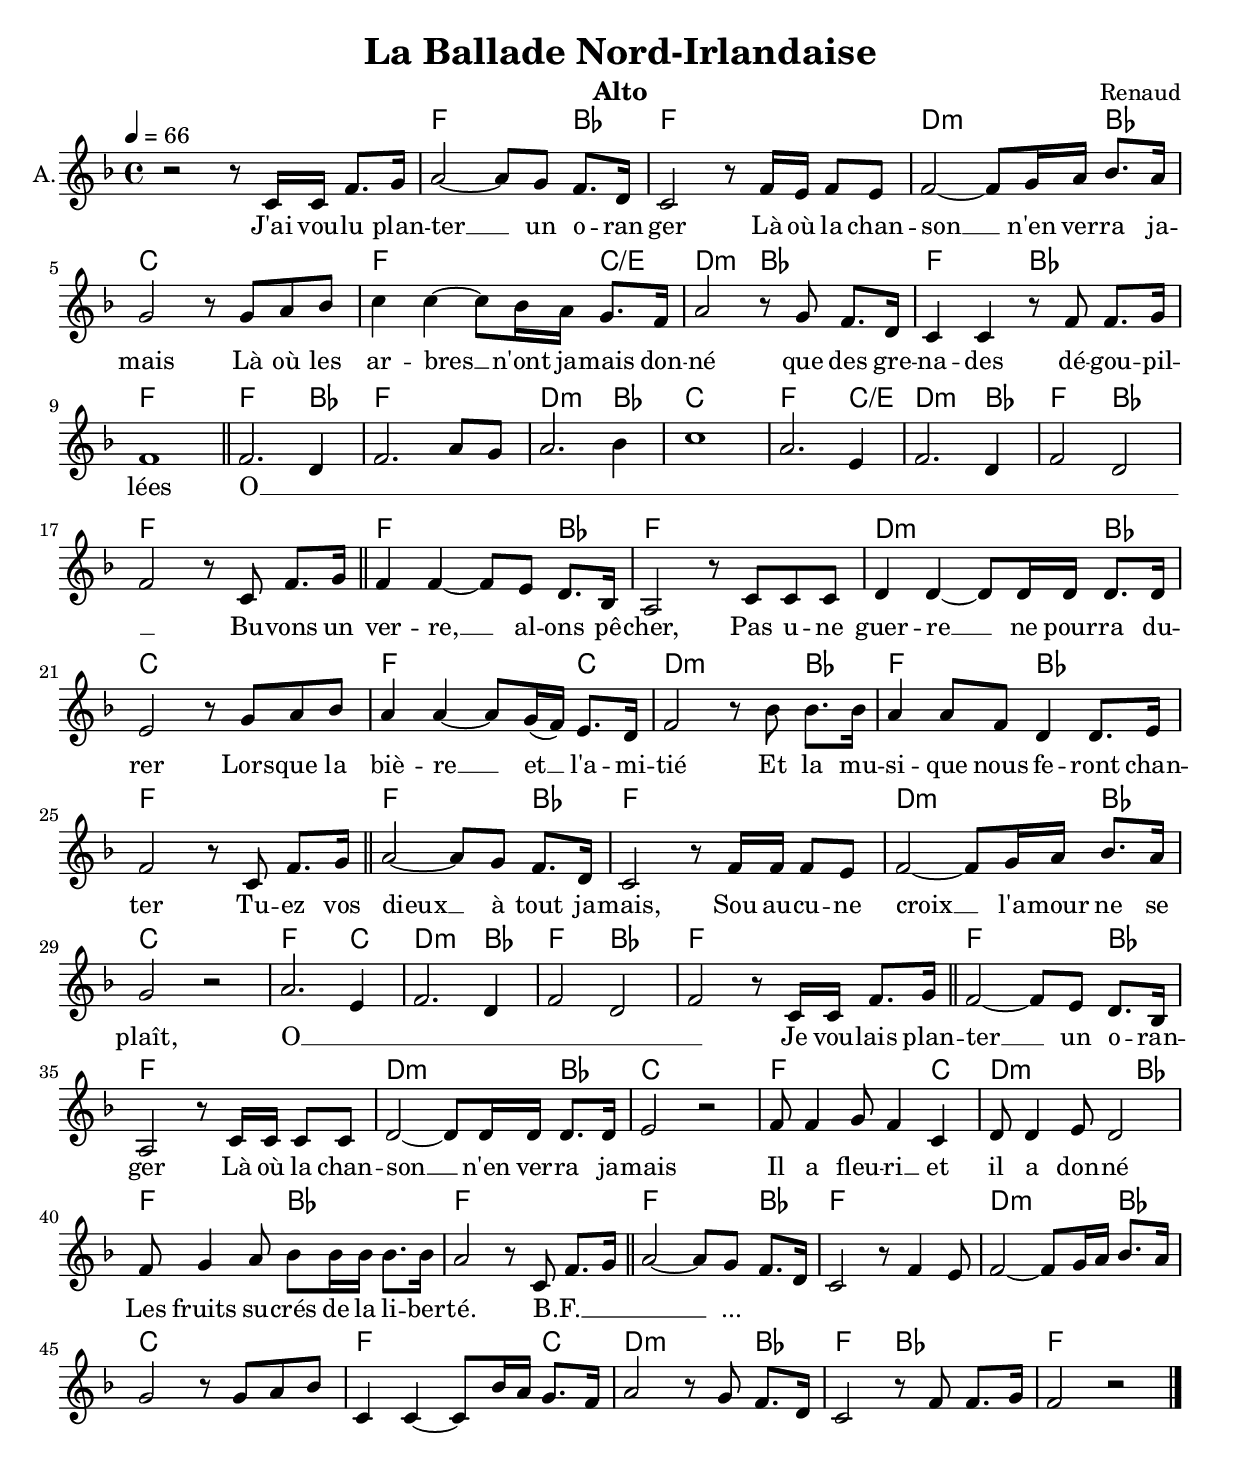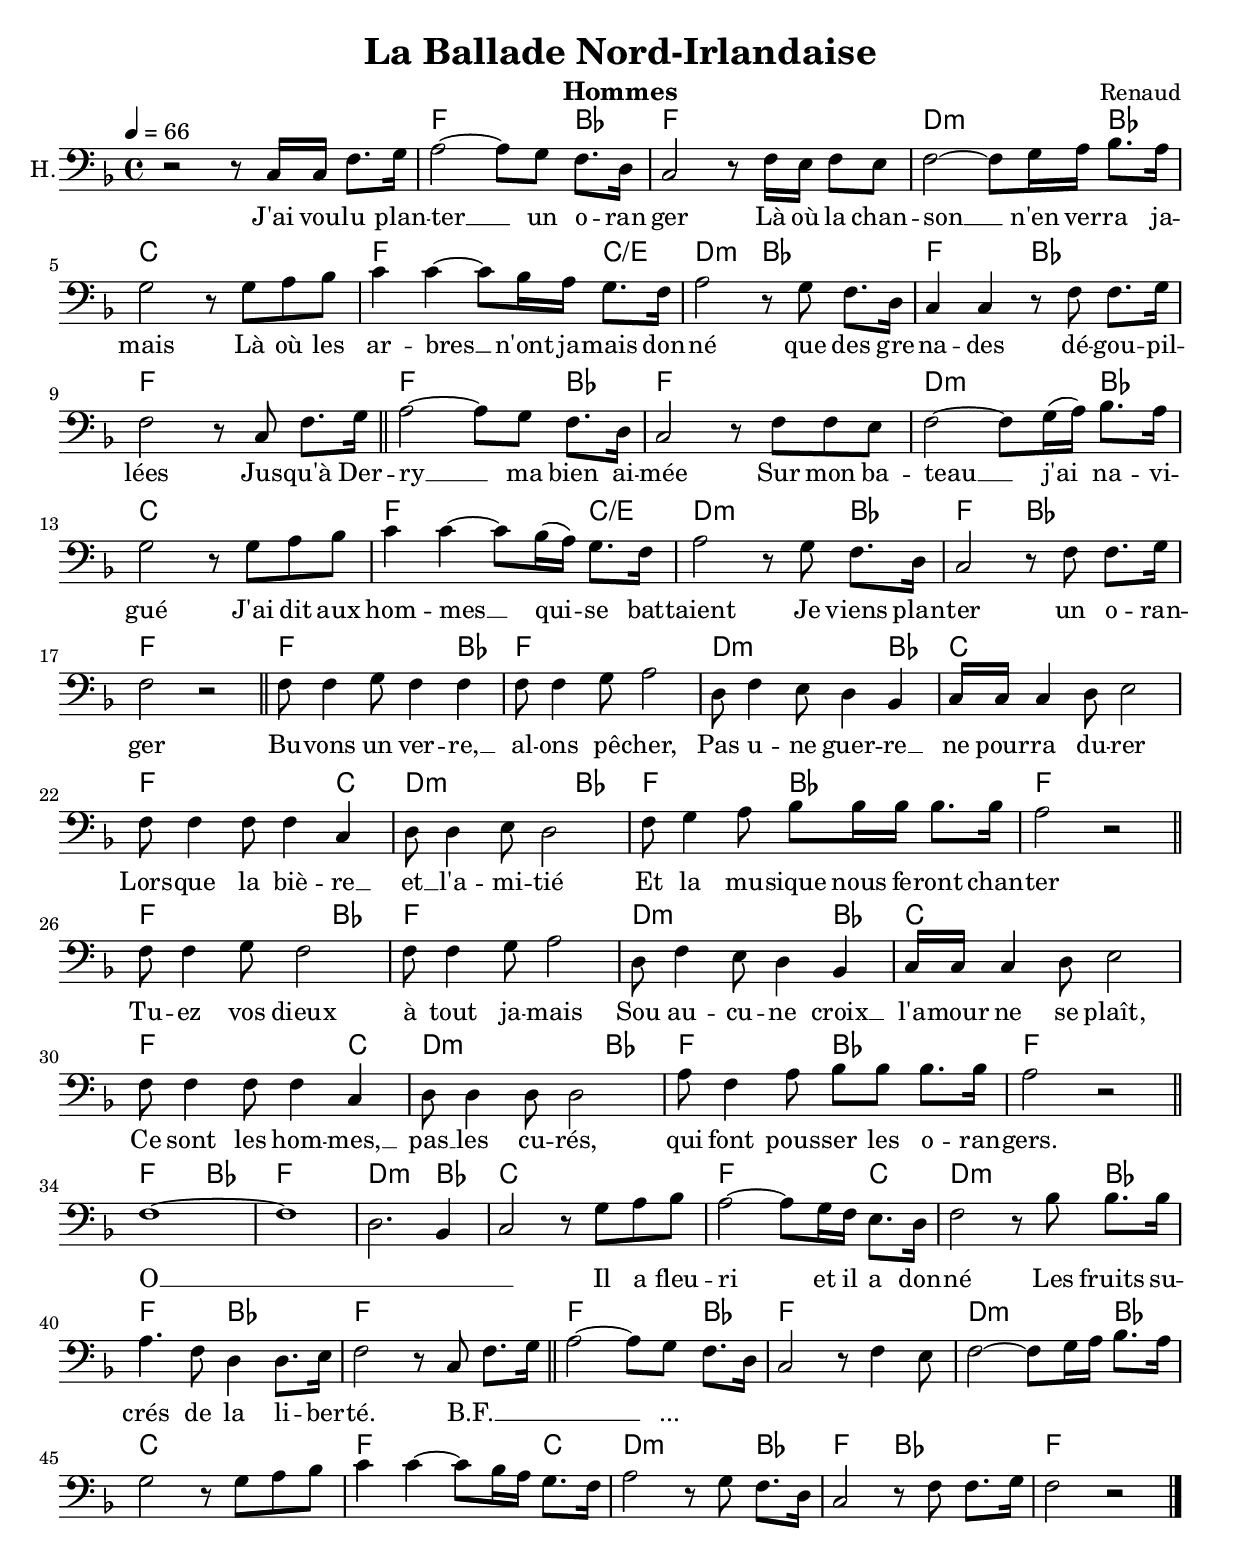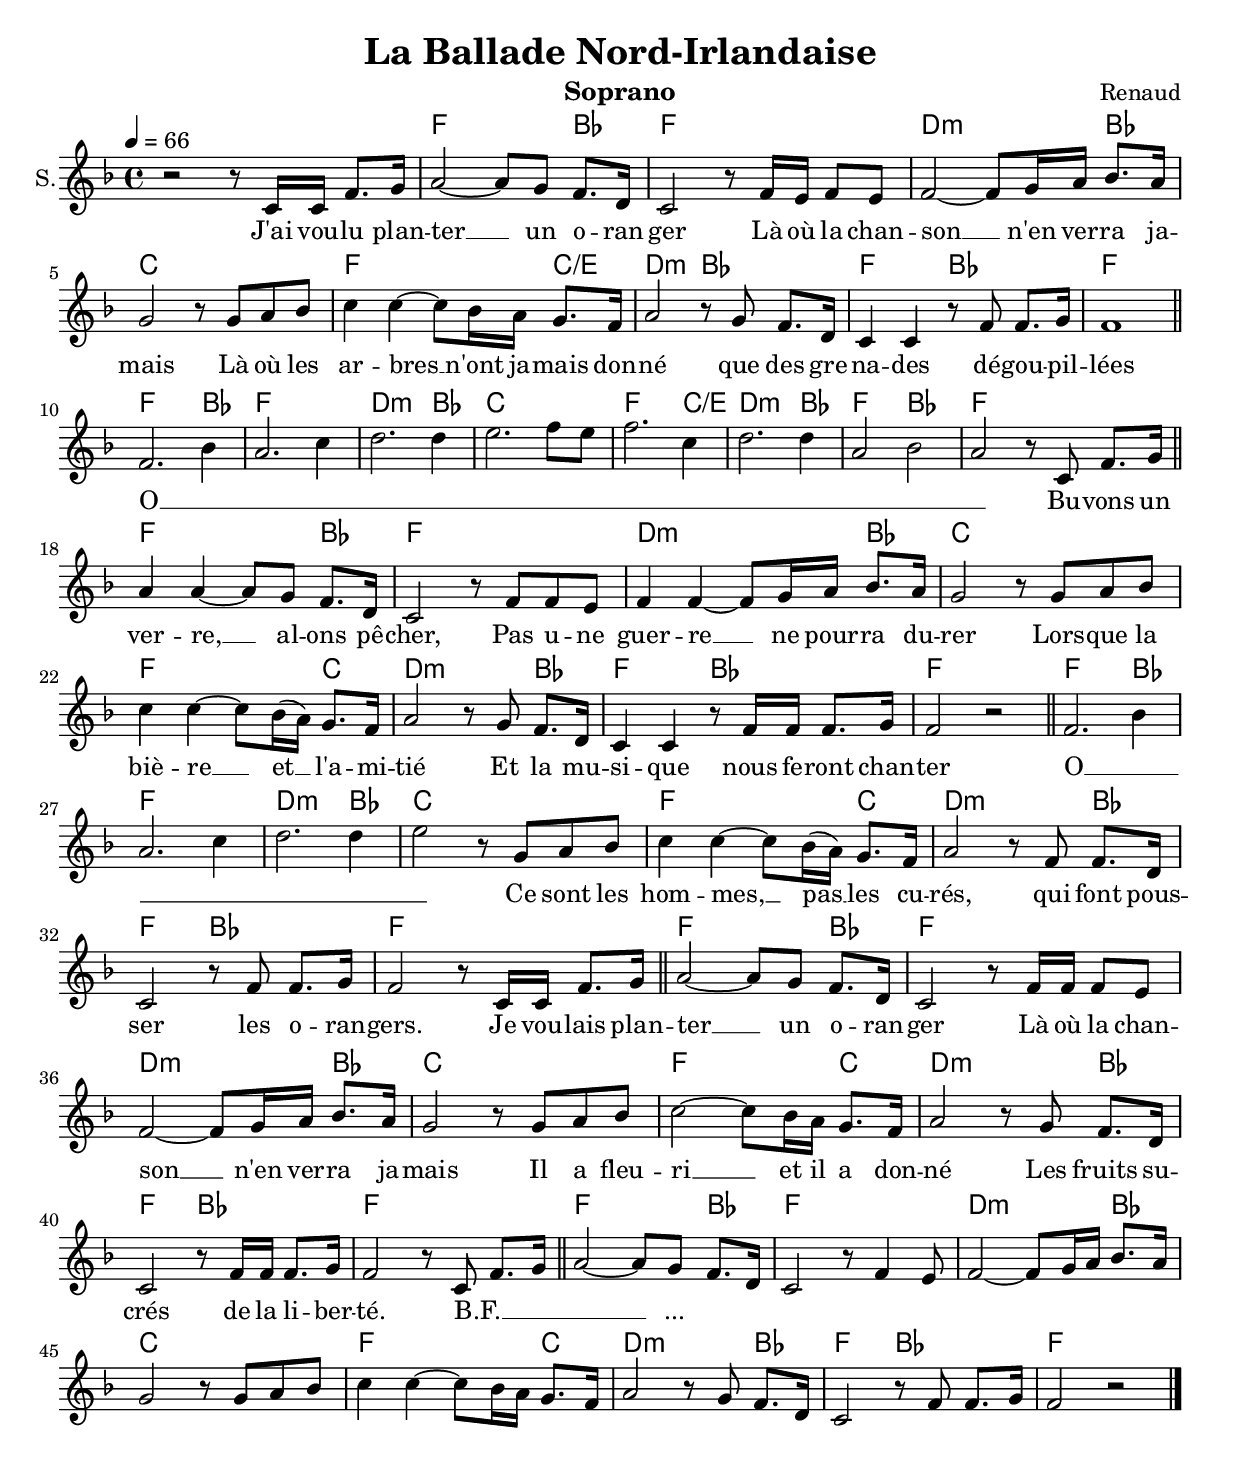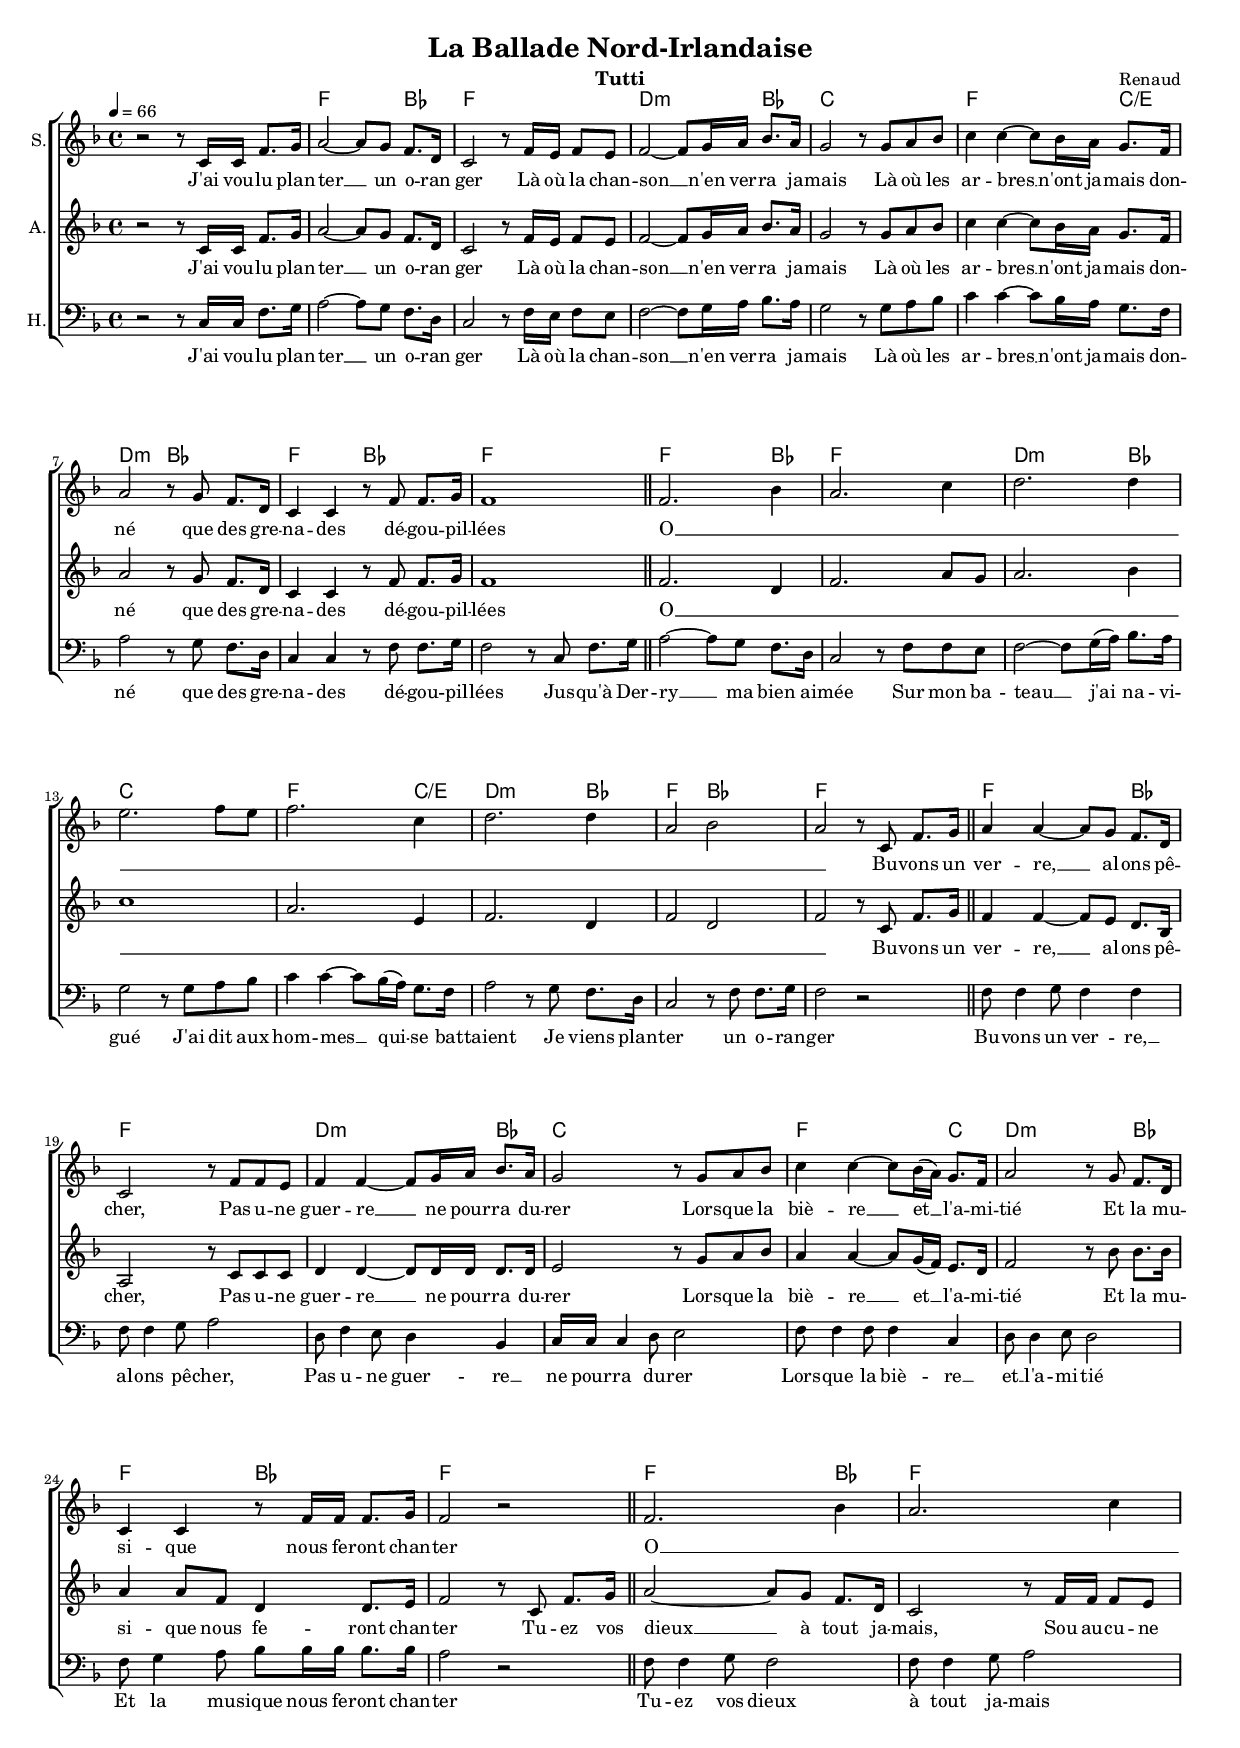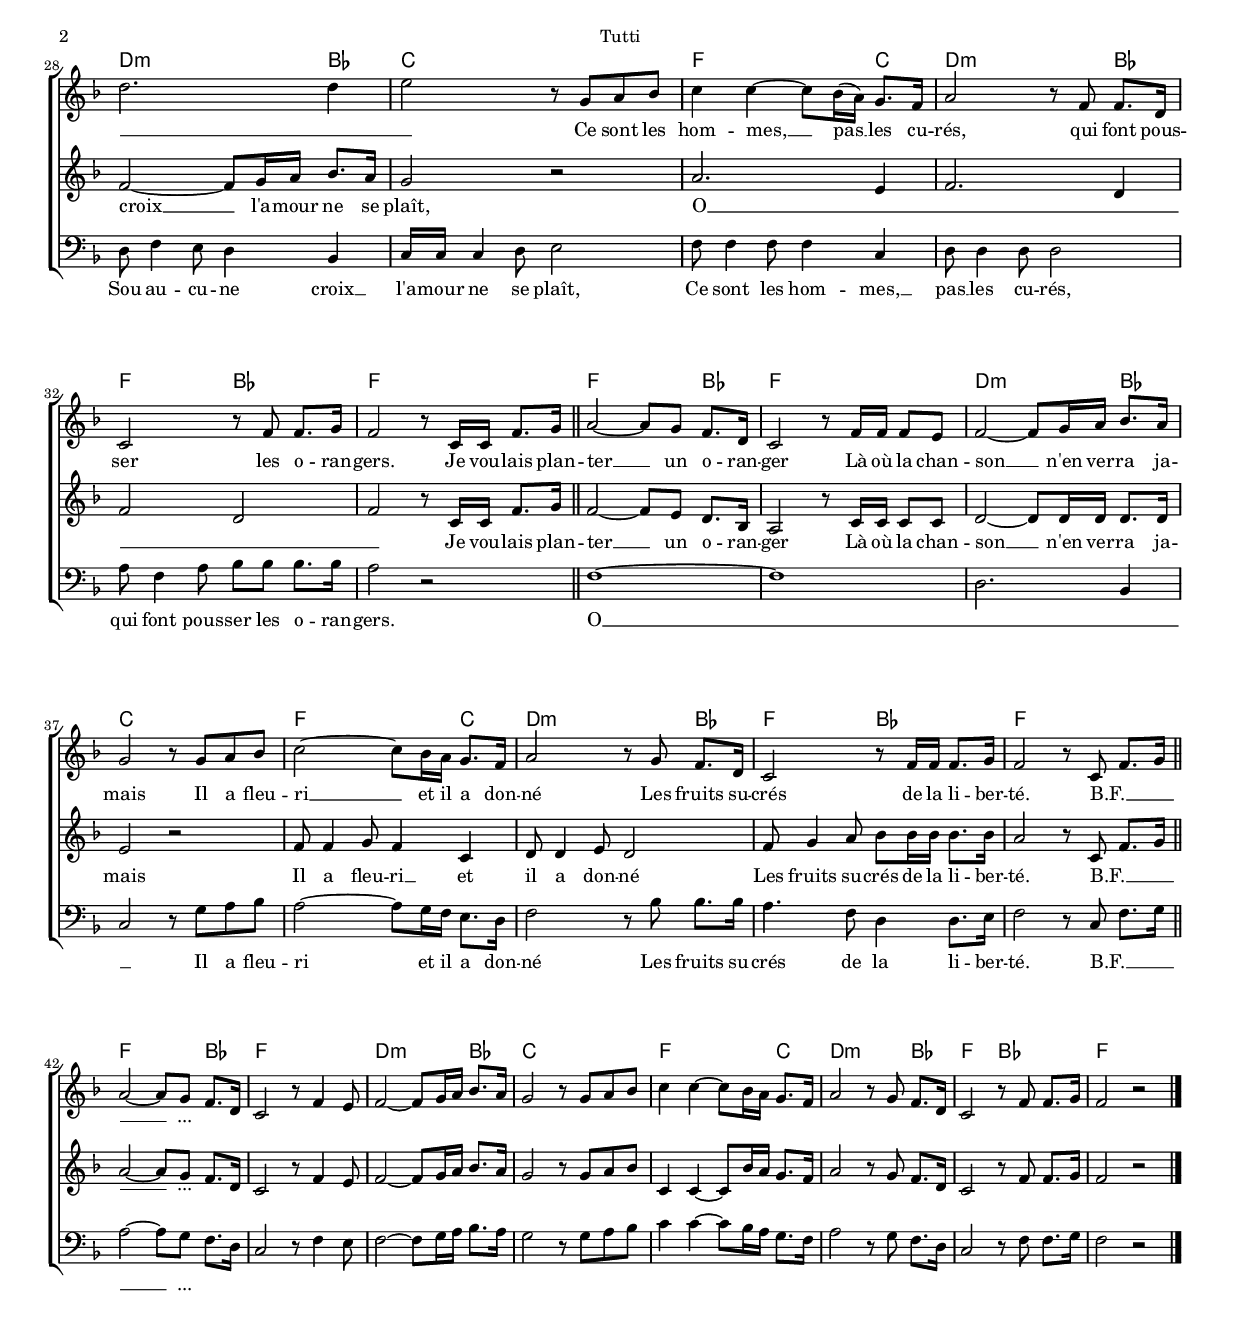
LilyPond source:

% Created on Mon Sep 20 15:23:38 CEST 2010
\version "2.22.0"

#(set-default-paper-size "a4")

\paper { indent = 0\cm}

\header {
  title = "La Ballade Nord-Irlandaise"
  composer = "Renaud"
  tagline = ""

}

conductor_size = 15
individual_size = 20

\include "utils/macros.ly"

specs = {  \time 4/4
  \tempo 4 = 66
  \key f \major
}


accords = \chords {
  s1
  f2. bes4 f1 d2.:m bes4 c1
  f2. c4/e d2:m bes f bes f1
  \bar "||"
  f2. bes4 f1 d2.:m bes4 c1
  f2. c4/e d2.:m bes4 f2 bes f1
  \bar "||"
  f2. bes4 f1 d2.:m bes4 c1
  f2. c4 d2.:m bes4 f2 bes f1
  \bar "||"
  f2. bes4 f1 d2.:m bes4 c1
  f2. c4 d2.:m bes4 f2 bes f1
  \bar "||"
  f2. bes4 f1 d2.:m bes4 c1
  f2. c4 d2.:m bes4 f2 bes f1
  \bar "||"
  f2. bes4 f1 d2.:m bes4 c1
  f2. c4 d2.:m bes4 f2 bes f1

}


introMusic = {
  r2 r8 c16 c f8. g16 a2~ a8 g f8. d16 c2 r8 f16 e f8 e
  f2~ f8 g16 a bes8. a16 g2 r8 g a bes c4 c~ c8 bes16 a g8. f16
  a2 r8 g f8. d16 c4 c
}

introLyrics = \lyricmode { "J'ai" vou -- lu plan -- ter __ un o -- ran ger
                           Là où la chan -- son __ "n'en" ver -- ra ja -- mais Là où les ar -- bres __
                           "n'ont" ja -- mais don -- né que des gre -- na -- des }

outroMusic = {
  r8 c f8. g16 a2~ a8 g f8. d16 c2 r8 f4 e8
  f2~ f8 g16 a bes8. a16 g2 r8 g a bes c4 c~ c8 bes16 a g8. f16
  a2 r8 g f8. d16 c2 r8 f f8. g16 f2 r \bar"|."
}

outroLyrics = \lyricmode {B.F. __ _ _ _ "..."}


sMusic = {r8 f f8. g16 f1
          \bar "||"
          f2. bes4 a2. c4 d2. d4 e2. f8 e
          f2. c4 d2. d4 a2 bes a r8 c, f8. g16
          \bar "||"
          a4 a~ a8 g f8. d16 c2 r8 f f e f4 f~ f8 g16 a bes8. a16 g2
          r8 g a bes c4 c~ c8 bes16( a) g8. f16 a2
          r8 g f8. d16 c4 c r8 f16 f f8. g16 f2 r
          \bar "||"
          f2. bes4 a2. c4 d2. d4 e2
          r8 g, a bes c4 c~ c8 bes16( a) g8. f16 a2
          r8 f f8. d16 c2 r8 f8 f8. g16 f2

          r8 c16 c f8. g16
          \bar "||"
          a2~ a8 g f8. d16 c2
          r8 f16 f f8 e f2~ f8 g16 a bes8. a16 g2
          r8 g a bes c2~ c8 bes16 a g8. f16 a2
          r8 g f8. d16 c2 r8 f16 f f8. g16 f2
}

sLyrics = \lyricmode { dé -- gou -- pil -- lées
                       O __ _ _ _ _ _ _ _ _ _ _ _ _ _ _ _

                       Bu -- vons un ver -- re, __ al -- ons pê -- cher,
                       Pas u -- ne guer -- re __ ne pour -- ra du -- rer
                       Lors -- que la biè -- re __ et __ "l'a" -- mi -- tié
                       Et la mu -- si -- que nous fe -- ront chan -- ter

                       O __ _ _ _ _ _ _
                       Ce sont les hom -- mes, __ pas __ les cu -- rés,
                       qui font pous -- ser les o -- ran -- gers.

                       Je vou -- lais plan -- ter __ un o -- ran -- ger
                       Là où la chan -- son __ "n'en" ver -- ra ja -- mais
                       Il a fleu -- ri __ et il a don -- né
                       Les fruits su -- crés de la li -- ber -- té.
}



soprano = \new Staff \with {instrumentName="S."} <<
  \soprano_style
  \specs
  \relative c' {\introMusic \sMusic \outroMusic}
  \addlyrics {\introLyrics \sLyrics \outroLyrics}
>>

aMusic = {r8 f f8. g16 f1
          f2. d4 f2. a8 g a2. bes4 c1
          a2. e4 f2. d4 f2 d f r8 c f8. g16

          f4 f~ f8 e d8. bes16 a2 r8 c c c d4 d~ d8 d16 d d8. d16 e2
          r8 g a bes a4 a~ a8 g16( f) e8. d16 f2
          r8 bes bes8. bes16 a4 a8 f d4 d8. e16 f2

          r8 c f8. g16 a2~ a8 g f8. d16 c2
          r8 f16 f f8 e f2~ f8 g16 a bes8. a16 g2 r
          a2. e4 f2. d4 f2 d f2

          r8 c16 c f8. g16
          f2~ f8 e d8. bes16 a2
          r8 c16 c c8 c d2~ d8 d16 d d8. d16 e2 r
          f8 f4 g8 f4 c d8 d4 e8 d2
          f8 g4 a8 bes bes16 bes bes8. bes16 a2
}

aLyrics = \lyricmode { dé -- gou -- pil -- lées
                       O __ _ _ _ _ _ _ _ _ _ _ _ _ _ _

                       Bu -- vons un ver -- re, __ al -- ons pê -- cher,
                       Pas u -- ne guer -- re __ ne pour -- ra du -- rer
                       Lors -- que la biè -- re __ et __ "l'a" -- mi -- tié
                       Et la mu -- si -- que nous fe -- ront chan -- ter

                       Tu -- ez vos dieux __ à tout ja -- mais,
                       Sou au -- cu -- ne croix __ "l'a" -- mour ne se plaît,
                       O __ _ _ _ _ _ _

                       Je vou -- lais plan -- ter __ un o -- ran -- ger
                       Là où la chan -- son __ "n'en" ver -- ra ja -- mais
                       Il a fleu -- ri __ et il a don -- né
                       Les fruits su -- crés de la li -- ber -- té.

}


alto = \new Staff \with {instrumentName="A."} <<
  \alto_style
  \specs
  \relative c' {\introMusic \aMusic \transpose c c' {\outroMusic}}
  \addlyrics {\introLyrics \aLyrics \outroLyrics}
>>


bMusic = {r8 f f8. g16 f2 r8 c f8. g16 a2~ a8 g f8. d16 c2 r8 f f e
          f2~ f8 g16( a) bes8. a16 g2 r8 g a bes
          c4 c~ c8 bes16( a) g8. f16 a2 r8 g f8. d16 c2 r8 f f8. g16 f2 r

          f8 f4 g8 f4 f f8 f4 g8 a2
          d,8 f4 e8 d4 bes c16 c c4 d8 e2
          f8 f4 f8 f4 c d8 d4 e8 d2
          f8 g4 a8 bes bes16 bes bes8. bes16 a2 r

          f8 f4 g8 f2 f8 f4 g8 a2
          d,8 f4 e8 d4 bes c16 c c4 d8 e2
          f8 f4 f8 f4 c d8 d4 d8 d2
          a'8 f4 a8 bes bes bes8. bes16 a2 r

          f1~ f d2. bes4 c2
          r8 g' a bes a2~ a8 g16 f e8. d16 f2
          r8 bes bes8. bes16 a4. f8 d4 d8. e16 f2
}

bLyrics = \lyricmode { dé -- gou -- pil -- lées
                       Jus -- "qu'à" Der -- ry __ ma bien ai -- mée
                       Sur mon ba -- teau __ "j'ai" na -- vi -- gué
                       "J'ai" dit aux hom -- mes __ qui -- se bat -- taient
                       Je viens plan -- ter un o -- ran -- ger

                       Bu -- vons un ver -- re, __ al -- ons pê -- cher,
                       Pas u -- ne guer -- re __ ne pour -- ra du -- rer
                       Lors -- que la biè -- re __ et __ "l'a" -- mi -- tié
                       Et la mu -- sique nous fe -- ront chan -- ter

                       Tu -- ez vos dieux à tout ja -- mais
                       Sou au -- cu -- ne croix __ "l'a" -- mour ne se plaît,
                       Ce sont les hom -- mes, __ pas __ les cu -- rés,
                       qui font pous -- ser les o -- ran -- gers.

                       O __ _ _ _
                       Il a fleu -- ri et il a don -- né
                       Les fruits su -- crés de la li -- ber -- té.


}

hommes = \new Staff \with {instrumentName="H."} {
  \hommes_style
  \specs
  \relative c {\introMusic \bMusic \outroMusic}
  \addlyrics {\introLyrics \bLyrics \outroLyrics}
}


#(set-global-staff-size conductor_size)
\book {
  \bookOutputSuffix "-tutti"
  \header{
    instrument = "Tutti"
  }
  \score {
    \new ChoirStaff
    <<
      \accords
      \soprano
      \alto
      \hommes
    >>

  }
  \score {
    \unfoldRepeats
    <<
      \accords
      \soprano
      \alto
      \hommes
    >>
    \midi {}
  }
}


#(set-global-staff-size individual_size)
\book {
  \bookOutputSuffix "-soprano"
  \header{
    instrument = "Soprano"
  }
  \score {
    \new ChoirStaff
    <<
      \accords
      \soprano
    >>

  }
  \score {
    \unfoldRepeats
    <<
      \accords
      \soprano
    >>
    \midi {}
  }
}

\book {
  \bookOutputSuffix "-alto"
  \header{
    instrument = "Alto"
  }
  \score {
    \new ChoirStaff
    <<
      \accords
      \alto
    >>

  }
  \score {
    \unfoldRepeats
    <<
      \accords
      \alto
    >>
    \midi {}
  }
}

\book {
  \bookOutputSuffix "-hommes"
  \header{
    instrument = "Hommes"
  }
  \score {
    \new ChoirStaff
    <<
      \accords
      \hommes
    >>

  }
  \score {
    \unfoldRepeats
    <<
      \accords
      \hommes
    >>
    \midi {}
  }
}

